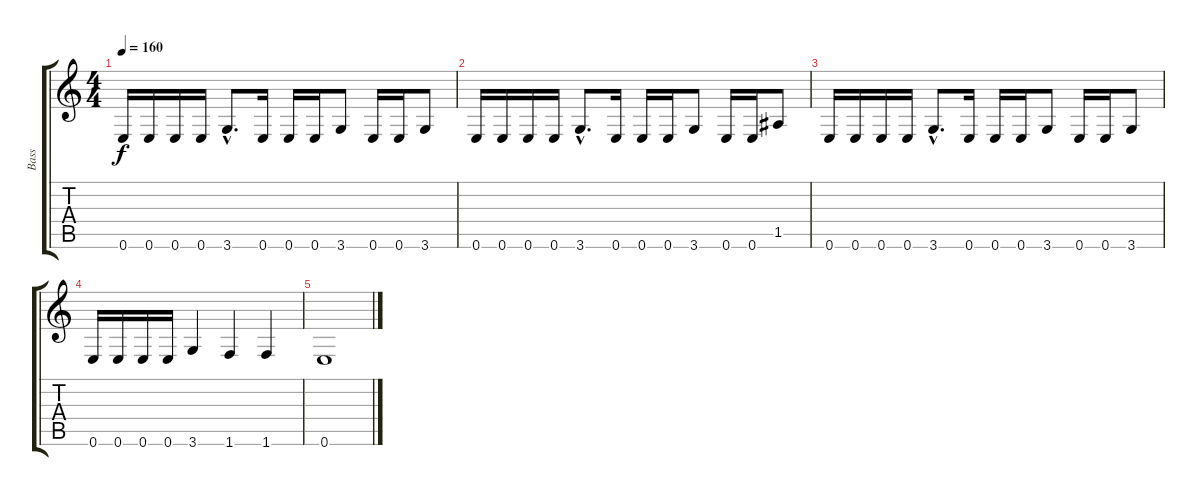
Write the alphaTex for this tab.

\track ("Bass" "Bass") {instrument electricbassfinger}
\staff {score tabs}
\tuning (E4 B3 G3 D3 A2 E2) {hide}
\ts (4 4)
\tempo 160
\clef g2
\ks c
0.6.16{dy f} 0.6.16 0.6.16 0.6.16 3.6{hac}.8{d} 0.6.16 0.6.16 0.6.16 3.6.8 0.6.16 0.6.16 3.6.8 |
0.6.16 0.6.16 0.6.16 0.6.16 3.6{hac}.8{d} 0.6.16 0.6.16 0.6.16 3.6.8 0.6.16 0.6.16 1.5.8 |
0.6.16 0.6.16 0.6.16 0.6.16 3.6{hac}.8{d} 0.6.16 0.6.16 0.6.16 3.6.8 0.6.16 0.6.16 3.6.8 |
0.6.16 0.6.16 0.6.16 0.6.16 3.6.4 1.6.4 1.6.4 |
0.6.1
